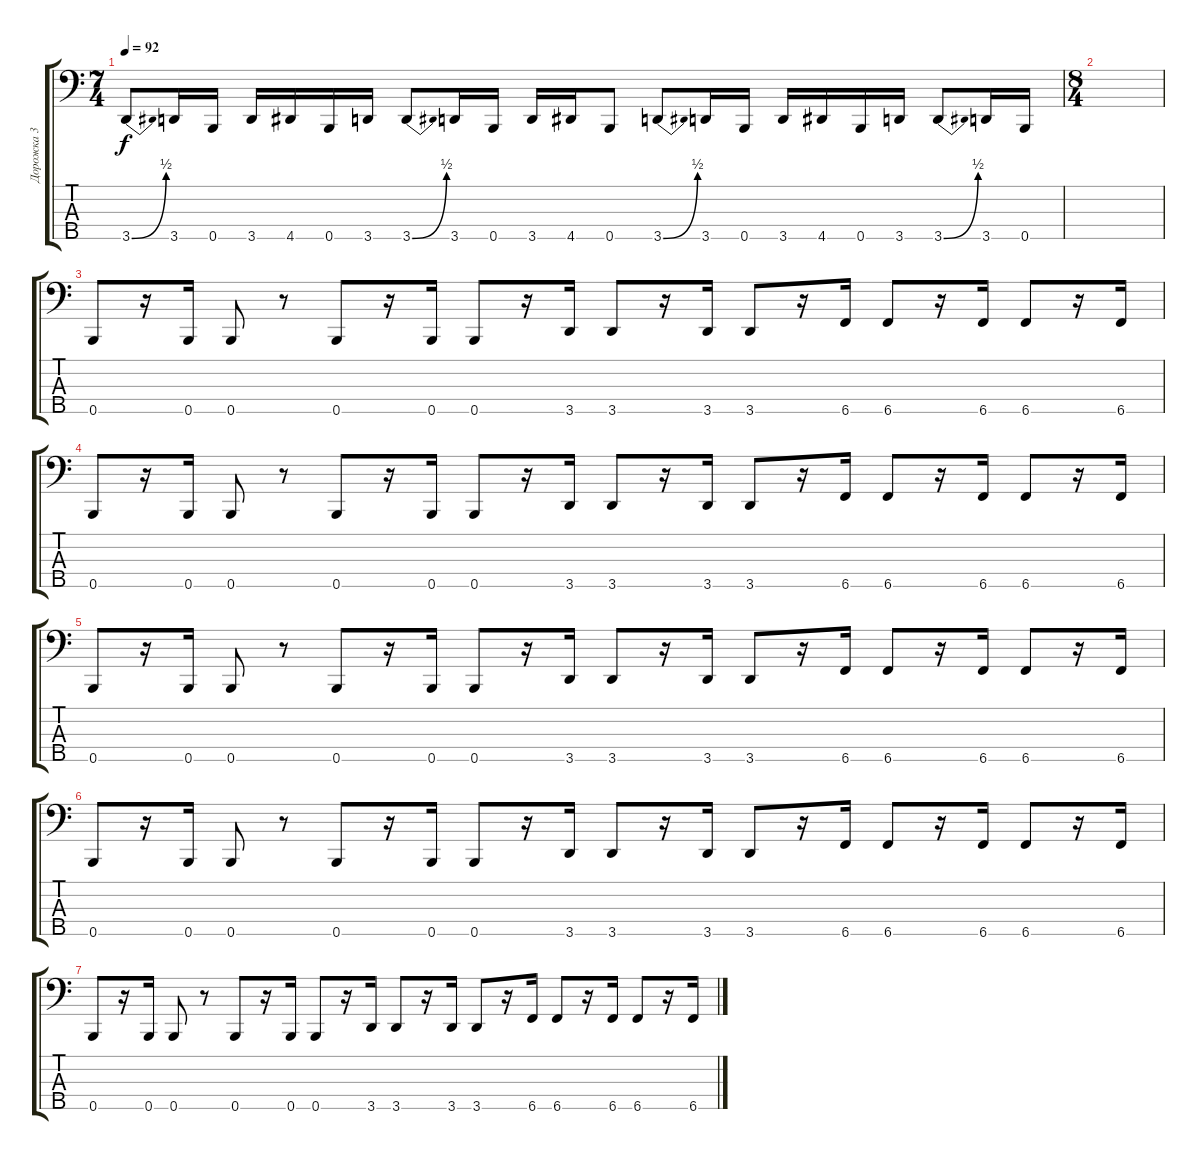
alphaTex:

\track ("Дорожка 3" "Дорожка 3") {instrument electricbasspick}
\staff {score tabs}
\tuning (G2 D2 A1 E1 B0) {hide}
\ts (7 4)
\tempo 92
\clef f4
\ks c
3.5{be (bend 0 0 60 2)}.8{dy f} 3.5.16 0.5.16 3.5.16 4.5.16 0.5.16 3.5.16 3.5{be (bend 0 0 60 2)}.8 3.5.16 0.5.16 3.5.16 4.5.16 0.5.8 3.5{be (bend 0 0 60 2)}.8 3.5.16 0.5.16 3.5.16 4.5.16 0.5.16 3.5.16 3.5{be (bend 0 0 60 2)}.8 3.5.16 0.5.16 |
\ts (8 4)
|
0.5.8 r.16 0.5.16 0.5.8 r.8 0.5.8 r.16 0.5.16 0.5.8 r.16 3.5.16 3.5.8 r.16 3.5.16 3.5.8 r.16 6.5.16 6.5.8 r.16 6.5.16 6.5.8 r.16 6.5.16 |
0.5.8 r.16 0.5.16 0.5.8 r.8 0.5.8 r.16 0.5.16 0.5.8 r.16 3.5.16 3.5.8 r.16 3.5.16 3.5.8 r.16 6.5.16 6.5.8 r.16 6.5.16 6.5.8 r.16 6.5.16 |
0.5.8 r.16 0.5.16 0.5.8 r.8 0.5.8 r.16 0.5.16 0.5.8 r.16 3.5.16 3.5.8 r.16 3.5.16 3.5.8 r.16 6.5.16 6.5.8 r.16 6.5.16 6.5.8 r.16 6.5.16 |
0.5.8 r.16 0.5.16 0.5.8 r.8 0.5.8 r.16 0.5.16 0.5.8 r.16 3.5.16 3.5.8 r.16 3.5.16 3.5.8 r.16 6.5.16 6.5.8 r.16 6.5.16 6.5.8 r.16 6.5.16 |
0.5.8 r.16 0.5.16 0.5.8 r.8 0.5.8 r.16 0.5.16 0.5.8 r.16 3.5.16 3.5.8 r.16 3.5.16 3.5.8 r.16 6.5.16 6.5.8 r.16 6.5.16 6.5.8 r.16 6.5.16
